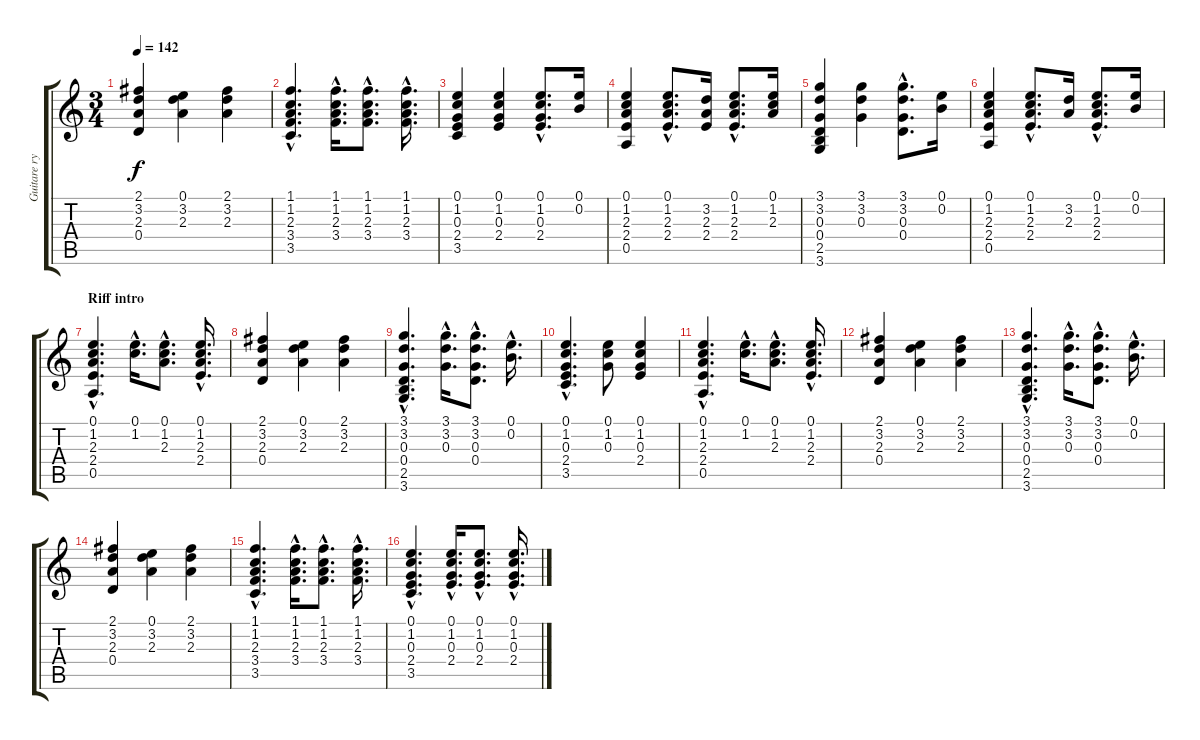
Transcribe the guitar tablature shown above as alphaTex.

\track ("Guitare rythmique" "Guitare ry") {instrument acousticguitarsteel}
\staff {score tabs}
\tuning (E4 B3 G3 D3 A2 E2) {hide}
\ts (3 4)
\tempo 142
\clef g2
\ks c
(2.1 3.2 2.3 0.4).4{dy f} (0.1 3.2 2.3).4 (2.1 3.2 2.3).4 |
(1.1{hac} 1.2{hac} 2.3{hac} 3.4{hac} 3.5{hac}).4{d} (1.1{hac} 1.2{hac} 2.3{hac} 3.4{hac}).16{d} (1.1{hac} 1.2{hac} 2.3{hac} 3.4{hac}).8{d} (1.1{hac} 1.2{hac} 2.3{hac} 3.4{hac}).16{d} |
(0.1 1.2 0.3 2.4 3.5).4 (0.1 1.2 0.3 2.4).4 (0.1{hac} 1.2{hac} 0.3{hac} 2.4{hac}).8{d} (0.1 0.2).16 |
(0.1 1.2 2.3 2.4 0.5).4 (0.1{hac} 1.2{hac} 2.3{hac} 2.4{hac}).8{d} (3.2 2.3 2.4).16 (0.1{hac} 1.2{hac} 2.3{hac} 2.4{hac}).8{d} (0.1 1.2 2.3).16 |
(3.1 3.2 0.3 0.4 2.5 3.6).4 (3.1 3.2 0.3).4 (3.1{hac} 3.2{hac} 0.3{hac} 0.4{hac}).8{d} (0.1 0.2).16 |
(0.1 1.2 2.3 2.4 0.5).4 (0.1{hac} 1.2{hac} 2.3{hac} 2.4{hac}).8{d} (3.2 2.3).16 (0.1{hac} 1.2{hac} 2.3{hac} 2.4{hac}).8{d} (0.1 0.2).16 |
\section ("" "Riff intro")
(0.1{hac} 1.2{hac} 2.3{hac} 2.4{hac} 0.5{hac}).4{d} (0.1{hac} 1.2{hac}).16{d} (0.1{hac} 1.2{hac} 2.3{hac}).8{d} (0.1{hac} 1.2{hac} 2.3{hac} 2.4{hac}).16{d} |
(2.1 3.2 2.3 0.4).4 (0.1 3.2 2.3).4 (2.1 3.2 2.3).4 |
(3.1{hac} 3.2{hac} 0.3{hac} 0.4{hac} 2.5{hac} 3.6{hac}).4{d} (3.1{hac} 3.2{hac} 0.3{hac}).16{d} (3.1{hac} 3.2{hac} 0.3{hac} 0.4{hac}).8{d} (0.1{hac} 0.2{hac}).16{d} |
(0.1{hac} 1.2{hac} 0.3{hac} 2.4{hac} 3.5{hac}).4{d} (0.1 1.2 0.3).8 (0.1 1.2 0.3 2.4).4 |
(0.1{hac} 1.2{hac} 2.3{hac} 2.4{hac} 0.5{hac}).4{d} (0.1{hac} 1.2{hac}).16{d} (0.1{hac} 1.2{hac} 2.3{hac}).8{d} (0.1{hac} 1.2{hac} 2.3{hac} 2.4{hac}).16{d} |
(2.1 3.2 2.3 0.4).4 (0.1 3.2 2.3).4 (2.1 3.2 2.3).4 |
(3.1{hac} 3.2{hac} 0.3{hac} 0.4{hac} 2.5{hac} 3.6{hac}).4{d} (3.1{hac} 3.2{hac} 0.3{hac}).16{d} (3.1{hac} 3.2{hac} 0.3{hac} 0.4{hac}).8{d} (0.1{hac} 0.2{hac}).16{d} |
(2.1 3.2 2.3 0.4).4 (0.1 3.2 2.3).4 (2.1 3.2 2.3).4 |
(1.1{hac} 1.2{hac} 2.3{hac} 3.4{hac} 3.5{hac}).4{d} (1.1{hac} 1.2{hac} 2.3{hac} 3.4{hac}).16{d} (1.1{hac} 1.2{hac} 2.3{hac} 3.4{hac}).8{d} (1.1{hac} 1.2{hac} 2.3{hac} 3.4{hac}).16{d} |
(0.1{hac} 1.2{hac} 0.3{hac} 2.4{hac} 3.5{hac}).4{d} (0.1{hac} 1.2{hac} 0.3{hac} 2.4{hac}).16{d} (0.1{hac} 1.2{hac} 0.3{hac} 2.4{hac}).8{d} (0.1{hac} 1.2{hac} 0.3{hac} 2.4{hac}).16{d}
